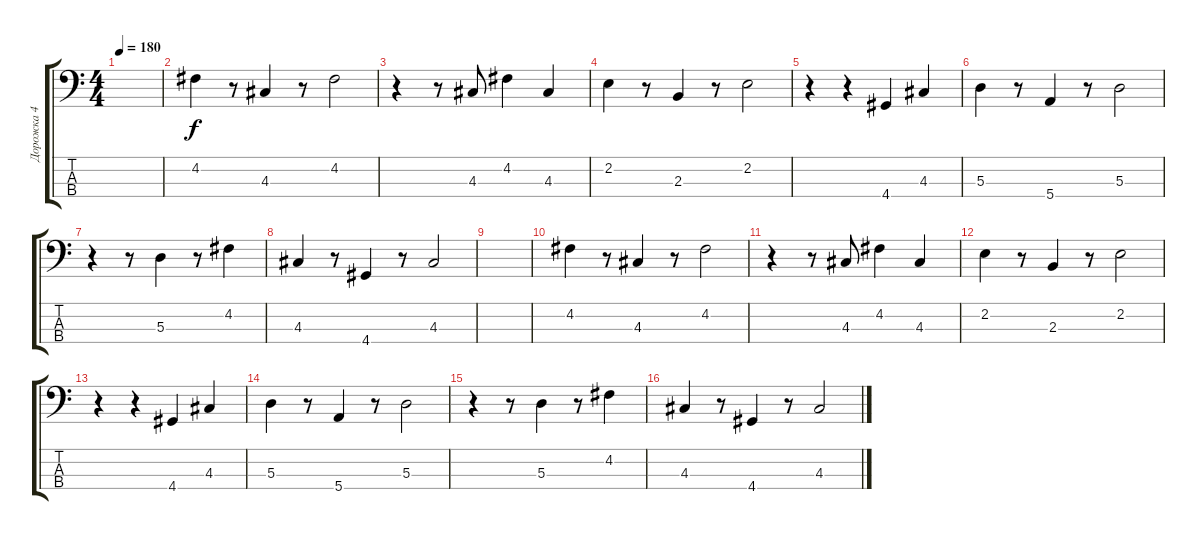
\track ("Дорожка 4" "Дорожка 4") {instrument electricbassfinger}
\staff {score tabs}
\tuning (G2 D2 A1 E1) {hide}
\ts (4 4)
\tempo 180
\clef f4
\ks c
|
4.2.4 r.8 4.3.4 r.8 4.2.2 |
r.4 r.8 4.3.8 4.2.4 4.3.4 |
2.2.4 r.8 2.3.4 r.8 2.2.2 |
r.4 r.4 4.4.4 4.3.4 |
5.3.4 r.8 5.4.4 r.8 5.3.2 |
r.4 r.8 5.3.4 r.8 4.2.4 |
4.3.4 r.8 4.4.4 r.8 4.3.2 |
|
4.2.4 r.8 4.3.4 r.8 4.2.2 |
r.4 r.8 4.3.8 4.2.4 4.3.4 |
2.2.4 r.8 2.3.4 r.8 2.2.2 |
r.4 r.4 4.4.4 4.3.4 |
5.3.4 r.8 5.4.4 r.8 5.3.2 |
r.4 r.8 5.3.4 r.8 4.2.4 |
4.3.4 r.8 4.4.4 r.8 4.3.2
